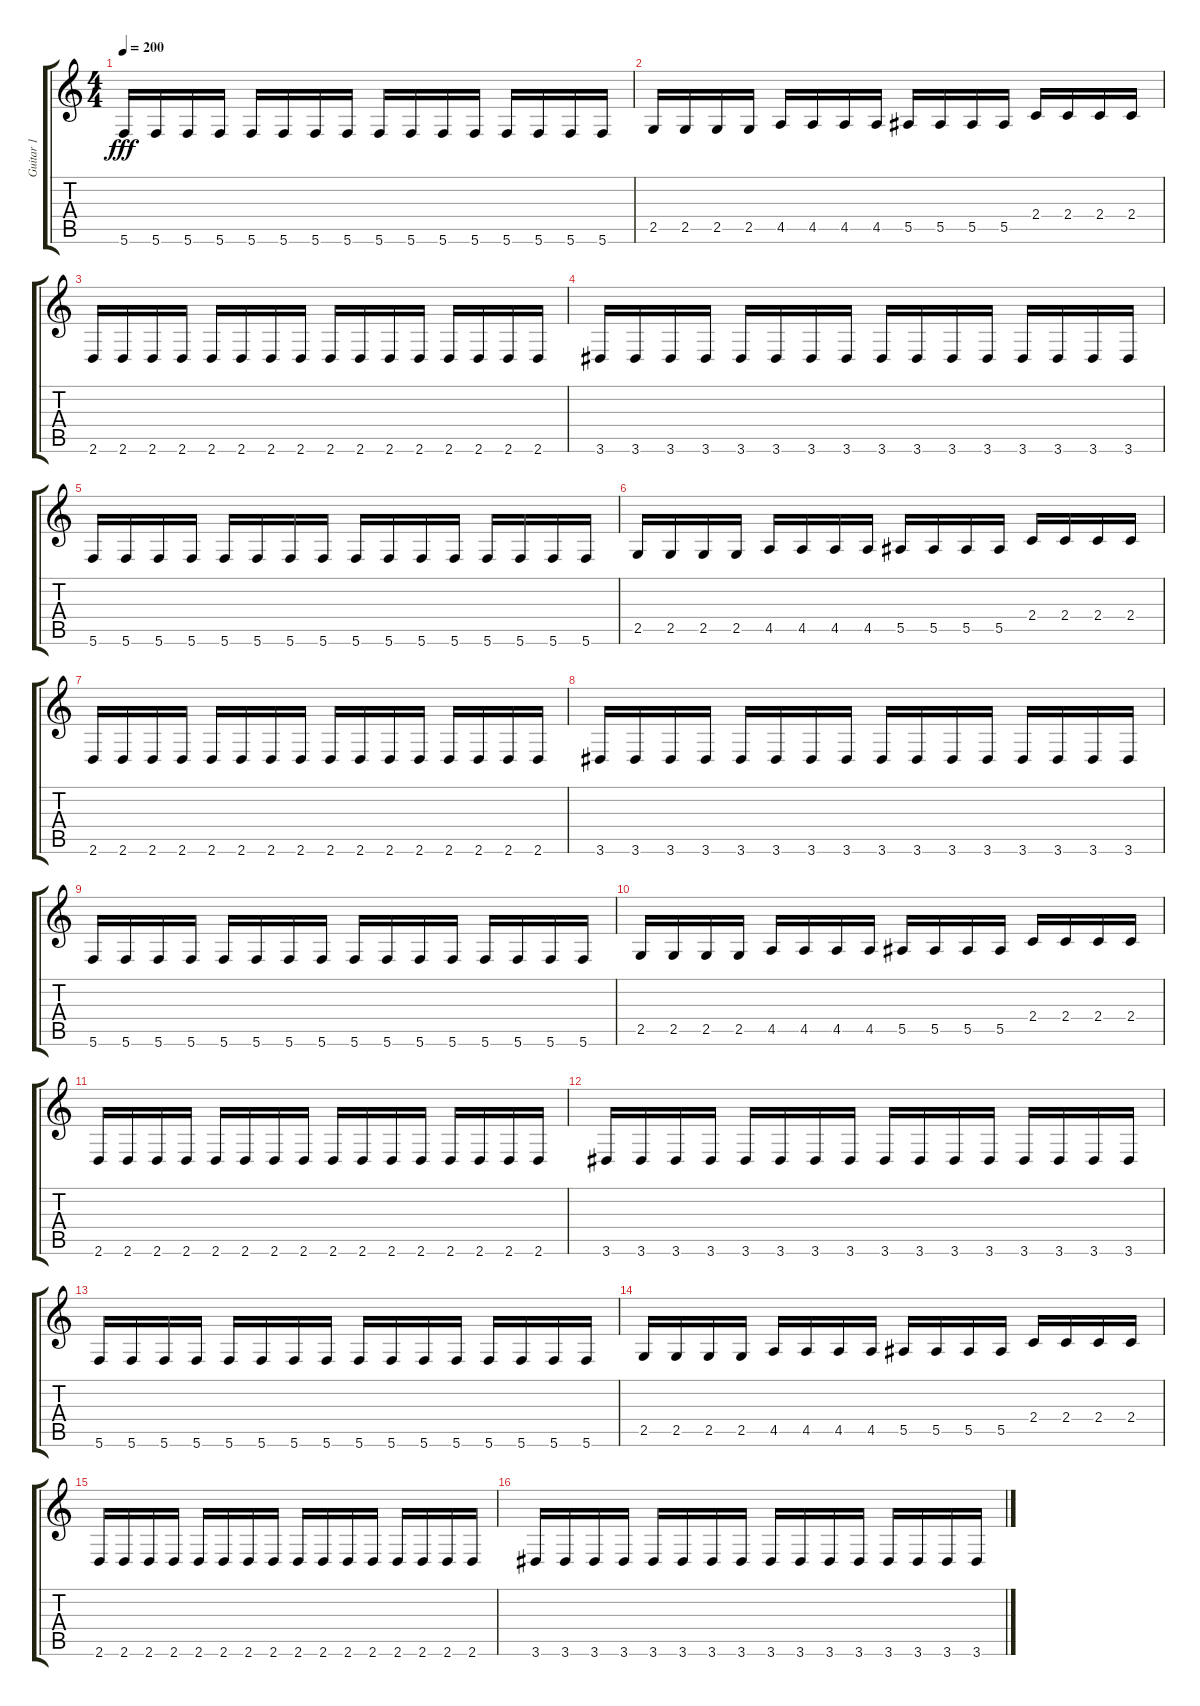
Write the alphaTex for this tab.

\track ("Guitar 1" "Guitar 1") {instrument distortionguitar}
\staff {score tabs}
\tuning (C4 G3 Eb3 Bb2 F2 C2) {hide}
\ts (4 4)
\tempo 200
\clef g2
\ks c
5.6.16{dy fff} 5.6.16 5.6.16 5.6.16 5.6.16 5.6.16 5.6.16 5.6.16 5.6.16 5.6.16 5.6.16 5.6.16 5.6.16 5.6.16 5.6.16 5.6.16 |
2.5.16 2.5.16 2.5.16 2.5.16 4.5.16 4.5.16 4.5.16 4.5.16 5.5.16 5.5.16 5.5.16 5.5.16 2.4.16 2.4.16 2.4.16 2.4.16 |
2.6.16 2.6.16 2.6.16 2.6.16 2.6.16 2.6.16 2.6.16 2.6.16 2.6.16 2.6.16 2.6.16 2.6.16 2.6.16 2.6.16 2.6.16 2.6.16 |
3.6.16 3.6.16 3.6.16 3.6.16 3.6.16 3.6.16 3.6.16 3.6.16 3.6.16 3.6.16 3.6.16 3.6.16 3.6.16 3.6.16 3.6.16 3.6.16 |
5.6.16 5.6.16 5.6.16 5.6.16 5.6.16 5.6.16 5.6.16 5.6.16 5.6.16 5.6.16 5.6.16 5.6.16 5.6.16 5.6.16 5.6.16 5.6.16 |
2.5.16 2.5.16 2.5.16 2.5.16 4.5.16 4.5.16 4.5.16 4.5.16 5.5.16 5.5.16 5.5.16 5.5.16 2.4.16 2.4.16 2.4.16 2.4.16 |
2.6.16 2.6.16 2.6.16 2.6.16 2.6.16 2.6.16 2.6.16 2.6.16 2.6.16 2.6.16 2.6.16 2.6.16 2.6.16 2.6.16 2.6.16 2.6.16 |
3.6.16 3.6.16 3.6.16 3.6.16 3.6.16 3.6.16 3.6.16 3.6.16 3.6.16 3.6.16 3.6.16 3.6.16 3.6.16 3.6.16 3.6.16 3.6.16 |
5.6.16 5.6.16 5.6.16 5.6.16 5.6.16 5.6.16 5.6.16 5.6.16 5.6.16 5.6.16 5.6.16 5.6.16 5.6.16 5.6.16 5.6.16 5.6.16 |
2.5.16 2.5.16 2.5.16 2.5.16 4.5.16 4.5.16 4.5.16 4.5.16 5.5.16 5.5.16 5.5.16 5.5.16 2.4.16 2.4.16 2.4.16 2.4.16 |
2.6.16 2.6.16 2.6.16 2.6.16 2.6.16 2.6.16 2.6.16 2.6.16 2.6.16 2.6.16 2.6.16 2.6.16 2.6.16 2.6.16 2.6.16 2.6.16 |
3.6.16 3.6.16 3.6.16 3.6.16 3.6.16 3.6.16 3.6.16 3.6.16 3.6.16 3.6.16 3.6.16 3.6.16 3.6.16 3.6.16 3.6.16 3.6.16 |
5.6.16 5.6.16 5.6.16 5.6.16 5.6.16 5.6.16 5.6.16 5.6.16 5.6.16 5.6.16 5.6.16 5.6.16 5.6.16 5.6.16 5.6.16 5.6.16 |
2.5.16 2.5.16 2.5.16 2.5.16 4.5.16 4.5.16 4.5.16 4.5.16 5.5.16 5.5.16 5.5.16 5.5.16 2.4.16 2.4.16 2.4.16 2.4.16 |
2.6.16 2.6.16 2.6.16 2.6.16 2.6.16 2.6.16 2.6.16 2.6.16 2.6.16 2.6.16 2.6.16 2.6.16 2.6.16 2.6.16 2.6.16 2.6.16 |
3.6.16 3.6.16 3.6.16 3.6.16 3.6.16 3.6.16 3.6.16 3.6.16 3.6.16 3.6.16 3.6.16 3.6.16 3.6.16 3.6.16 3.6.16 3.6.16
